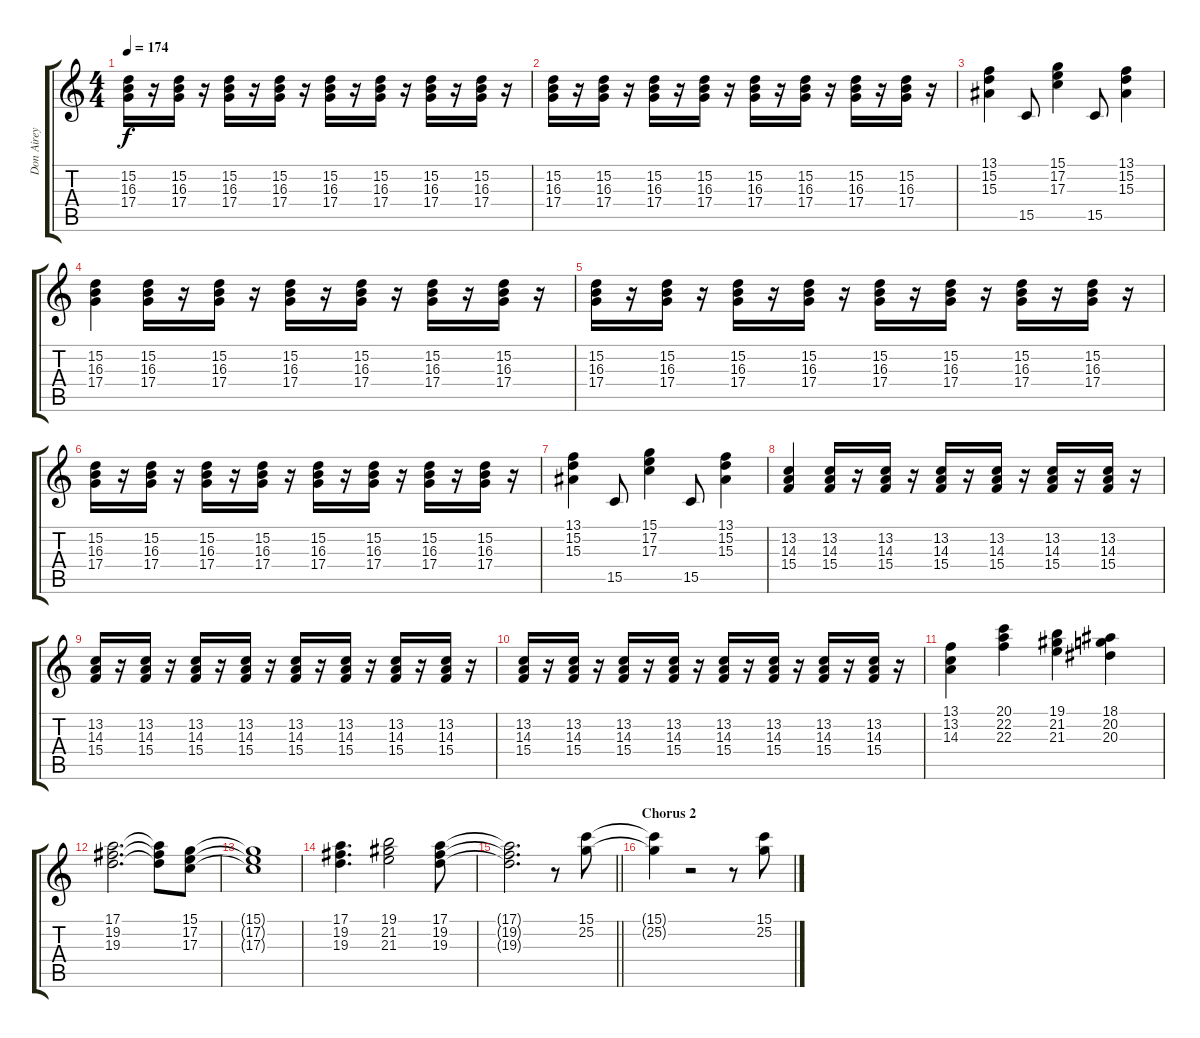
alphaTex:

\track ("Don Airey - Right Hand" "Don Airey ") {instrument drawbarorgan}
\staff {score tabs}
\tuning (E4 B3 G3 D3 A2 E2) {hide}
\ts (4 4)
\tempo 174
\clef g2
\ks c
(15.2 16.3 17.4).16{dy f} r.16 (15.2 16.3 17.4).16 r.16 (15.2 16.3 17.4).16 r.16 (15.2 16.3 17.4).16 r.16 (15.2 16.3 17.4).16 r.16 (15.2 16.3 17.4).16 r.16 (15.2 16.3 17.4).16 r.16 (15.2 16.3 17.4).16 r.16 |
(15.2 16.3 17.4).16 r.16 (15.2 16.3 17.4).16 r.16 (15.2 16.3 17.4).16 r.16 (15.2 16.3 17.4).16 r.16 (15.2 16.3 17.4).16 r.16 (15.2 16.3 17.4).16 r.16 (15.2 16.3 17.4).16 r.16 (15.2 16.3 17.4).16 r.16 |
(13.1 15.2 15.3).4 15.5.8 (15.1 17.2 17.3).4 15.5.8 (13.1 15.2 15.3).4 |
(15.2 16.3 17.4).4 (15.2 16.3 17.4).16 r.16 (15.2 16.3 17.4).16 r.16 (15.2 16.3 17.4).16 r.16 (15.2 16.3 17.4).16 r.16 (15.2 16.3 17.4).16 r.16 (15.2 16.3 17.4).16 r.16 |
(15.2 16.3 17.4).16 r.16 (15.2 16.3 17.4).16 r.16 (15.2 16.3 17.4).16 r.16 (15.2 16.3 17.4).16 r.16 (15.2 16.3 17.4).16 r.16 (15.2 16.3 17.4).16 r.16 (15.2 16.3 17.4).16 r.16 (15.2 16.3 17.4).16 r.16 |
(15.2 16.3 17.4).16 r.16 (15.2 16.3 17.4).16 r.16 (15.2 16.3 17.4).16 r.16 (15.2 16.3 17.4).16 r.16 (15.2 16.3 17.4).16 r.16 (15.2 16.3 17.4).16 r.16 (15.2 16.3 17.4).16 r.16 (15.2 16.3 17.4).16 r.16 |
(13.1 15.2 15.3).4 15.5.8 (15.1 17.2 17.3).4 15.5.8 (13.1 15.2 15.3).4 |
(13.2 14.3 15.4).4 (13.2 14.3 15.4).16 r.16 (13.2 14.3 15.4).16 r.16 (13.2 14.3 15.4).16 r.16 (13.2 14.3 15.4).16 r.16 (13.2 14.3 15.4).16 r.16 (13.2 14.3 15.4).16 r.16 |
(13.2 14.3 15.4).16 r.16 (13.2 14.3 15.4).16 r.16 (13.2 14.3 15.4).16 r.16 (13.2 14.3 15.4).16 r.16 (13.2 14.3 15.4).16 r.16 (13.2 14.3 15.4).16 r.16 (13.2 14.3 15.4).16 r.16 (13.2 14.3 15.4).16 r.16 |
(13.2 14.3 15.4).16 r.16 (13.2 14.3 15.4).16 r.16 (13.2 14.3 15.4).16 r.16 (13.2 14.3 15.4).16 r.16 (13.2 14.3 15.4).16 r.16 (13.2 14.3 15.4).16 r.16 (13.2 14.3 15.4).16 r.16 (13.2 14.3 15.4).16 r.16 |
(13.1 13.2 14.3).4 (20.1 22.2 22.3).4 (19.1 21.2 21.3).4 (18.1 20.2 20.3).4 |
(17.1 19.2 19.3).2{d} (17.1{t} 19.2{t} 19.3{t}).8 (15.1 17.2 17.3).8 |
(15.1{t} 17.2{t} 17.3{t}).1 |
(17.1 19.2 19.3).4{d} (19.1 21.2 21.3).2 (17.1 19.2 19.3).8 |
\barLineRight lightlight
(17.1{t} 19.2{t} 19.3{t}).2{d} r.8 (15.1 25.2).8 |
\section ("" "Chorus 2")
(15.1{t} 25.2{t}).4 r.2 r.8 (15.1 25.2).8
